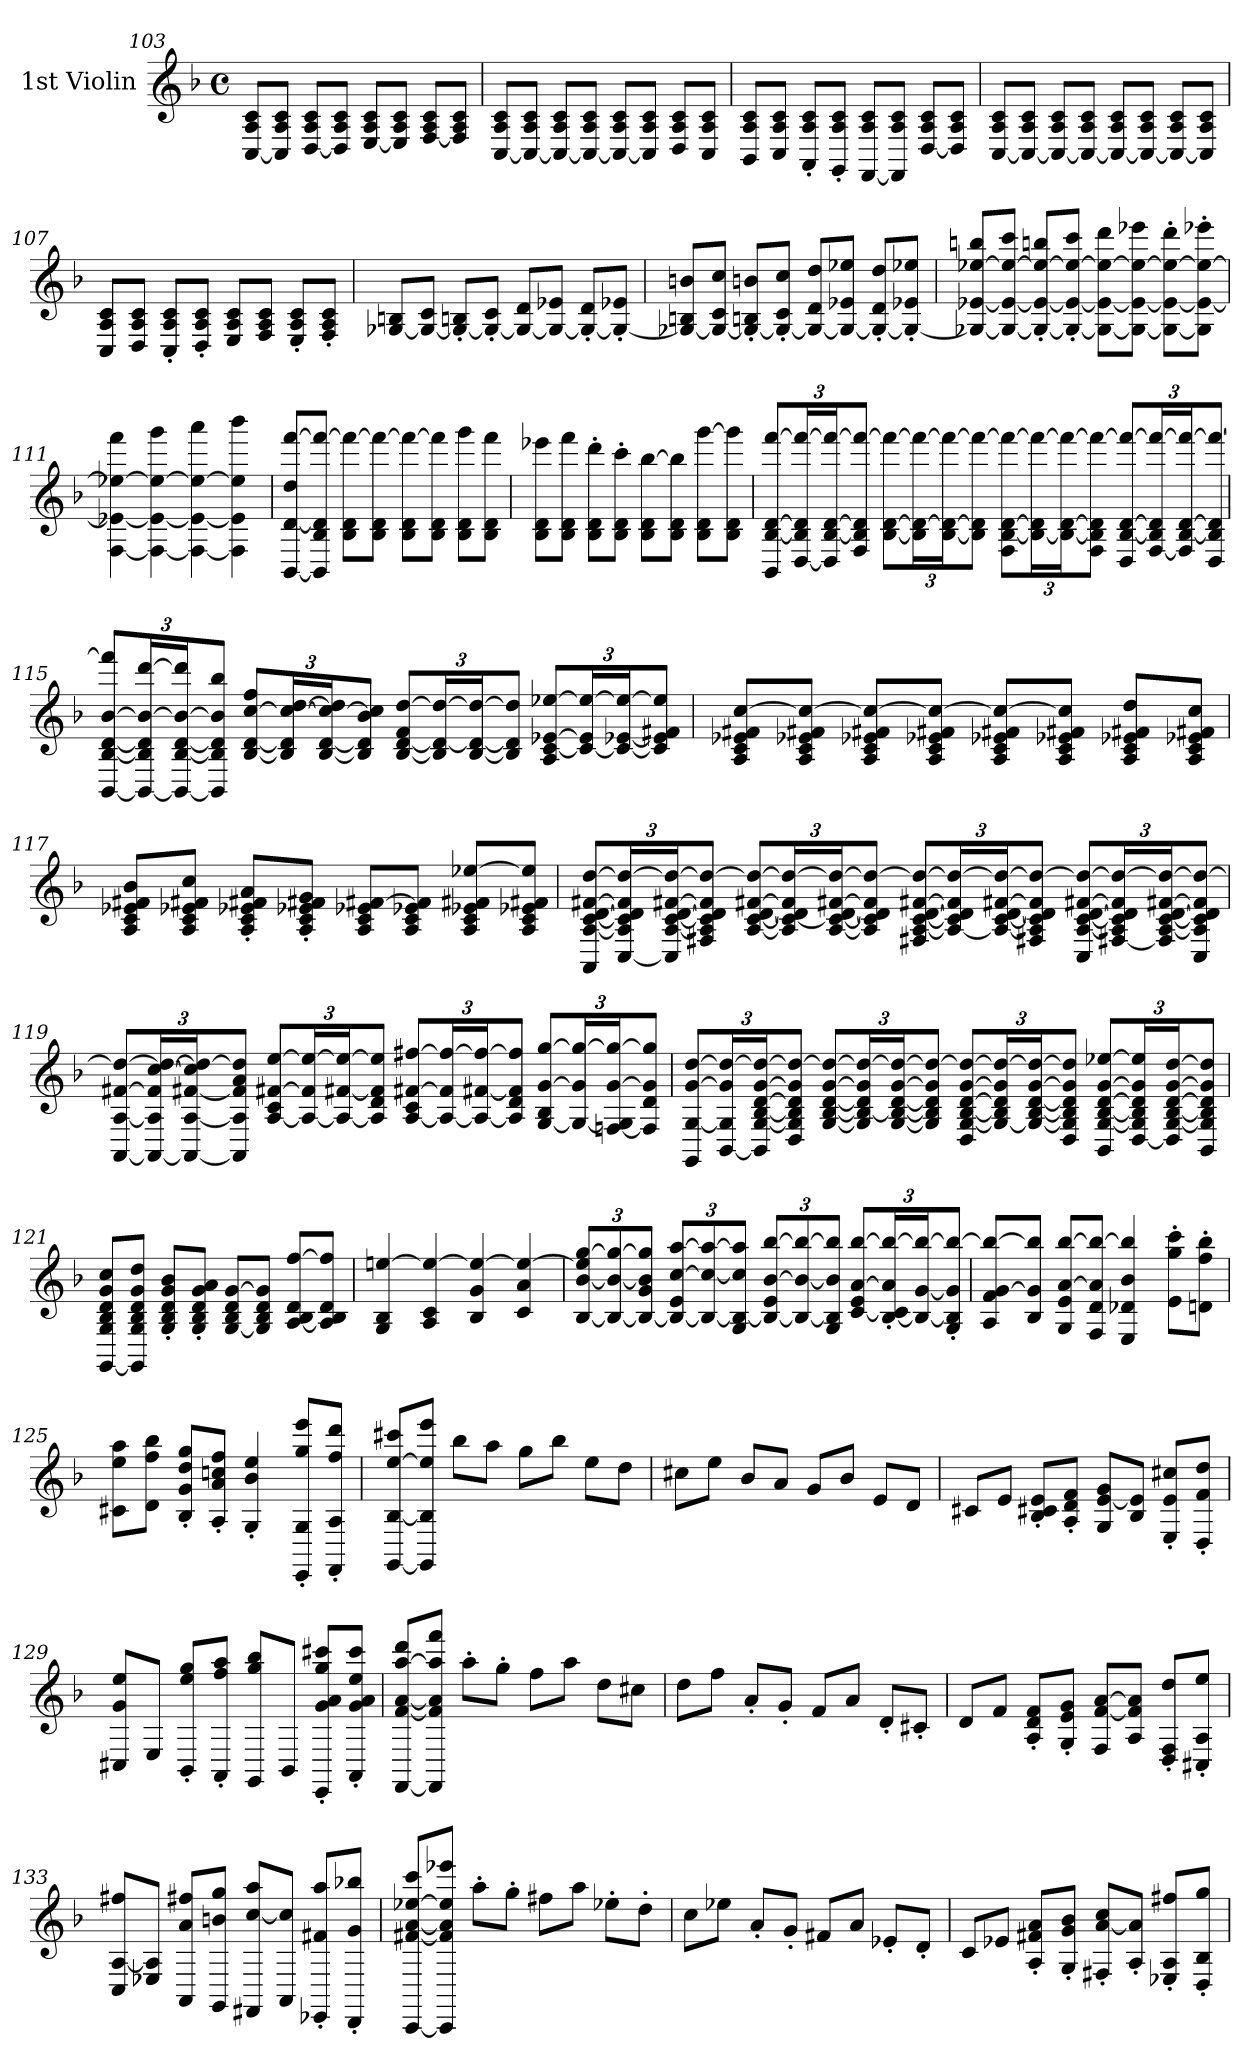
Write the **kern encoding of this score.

**kern
*part1
*staff1
*I"1st Violin
*I'Vln
*clefG2
*k[b-]
*M4/4
*met(c)
=103
[8C 8A 8cL
8C] 8A 8cJ
[8D 8A 8cL
8D] 8A 8cJ
[8E 8A 8cL
8E] 8A 8cJ
[8F 8A 8cL
8F] 8A 8cJ
=104
[8C 8A 8cL
8C_ 8A 8cJ
8C_ 8A 8cL
8C_ 8A 8cJ
8C_ 8A 8cL
8C] 8A 8cJ
8D 8A 8cL
8C 8A 8cJ
=105
8BB- 8A 8cL
8C 8A 8cJ
8AA' 8A' 8c'L
8GG' 8A' 8c'J
[8FF 8A 8cL
8FF] 8A 8cJ
[8D 8A 8cL
8D] 8A 8cJ
=106
[8C 8A 8cL
8C_ 8A 8cJ
8C_ 8A 8cL
8C_ 8A 8cJ
8C_ 8A 8cL
8C_ 8A 8cJ
8C_ 8A 8cL
8C] 8A 8cJ
=107
8C 8A 8cL
8D 8A 8cJ
8C' 8A' 8c'L
8D' 8A' 8c'J
8E 8A 8cL
8F 8A 8cJ
8E' 8A' 8c'L
8F' 8A' 8c'J
=108
[8G-X 8BnL
8G-_ 8cJ
8G-_' 8Bn'L
8G-_' 8c'J
8G-_ 8dL
8G-_ 8e-XJ
8G-_' 8d'L
8G-_' 8e-X'J
=109
8G-X_ 8Bn 8bnL
8G-_ 8c 8ccJ
8G-_' 8Bn' 8bn'L
8G-_' 8c' 8cc'J
8G-_ 8d 8ddL
8G-_ 8e-X 8ee-XJ
8G-_' 8d' 8dd'L
8G-_' 8e-X' 8ee-X'J
=110
8G-X_ [8e-X [8ee-X 8bbnL
8G-_ 8e-_ 8ee-_ 8cccJ
8G-_' 8e-_' 8ee-_' 8bbn'L
8G-_' 8e-_' 8ee-_' 8ccc'J
8G-_ 8e-_ 8ee-_ 8dddL
8G-_ 8e-_ 8ee-_ 8eee-XJ
8G-_' 8e-_' 8ee-_' 8ddd'L
8G-]' 8e-_' 8ee-_' 8eee-X'J
=111
[4F 4e-X_ 4ee-X_ 4fff
4F_ 4e-_ 4ee-_ 4ggg
4F_ 4e-_ 4ee-_ 4aaa
4F] 4e-] 4ee-] 4bbb-
=112
[8BB- [8d 8dd [8fffL
8BB-] 8B- 8d] 8fff_J
8B- 8d 8fff_L
8B- 8d 8fff_J
8B- 8d 8fff_L
8B- 8d 8fff]J
8B- 8d 8gggL
8B- 8d 8fffJ
=113
8B- 8d 8eee-XL
8B- 8d 8fffJ
8B-' 8d' 8ddd'L
8B-' 8d' 8ccc'J
8B- 8d [8bb-L
8B- 8d 8bb-]J
8B- 8d [8gggL
8B- 8d 8ggg]J
=114
12BB- [12B- [12d [12fffL
[24D 24B-] 24d] 24fff_L
24D] [24B- [24d 24fff_J
12F 12B-] 12d] 12fff_J
[12B- [12d 12fff_L
24B-] 24d_ 24fff_L
[24B- 24d_ 24fff_J
12B-] 12d] 12fff_J
12F [12B- [12d 12fff_L
24B-_ 24d] 24fff_L
24B-_ [24d 24fff_J
12F 12B-] 12d] 12fff_J
12D [12B- [12d 12fff_L
[24F 24B-] 24d] 24fff_L
24F] [24B- [24d 24fff_J
12D 12B-] 12d] 12fff_J
=115
[12BB- [12B- [12d [12b- 12fff]L
24BB-_ 24B-] 24d] 24b-_ [24dddL
24BB-_ [24B- [24d 24b-_ 24ddd]J
12BB-] 12B-] 12d] 12b-] 12bb-J
[12B- [12d [12cc 12ffL
24B-] 24d] 24cc_ [24ddL
[24B- [24d 24cc_ 24dd]J
12B-] 12d] 12b- 12cc]J
[12B- [12d 12f [12ddL
24B-] 24d_ 24dd_L
[24B- 24d_ 24dd_J
12B-] 12d] 12dd]J
12A [12c [12e-X [12ee-XL
24c_ 24e-] 24ee-_L
24c_ [24e-X 24ee-_J
12c] 12e-] 12f#X 12ee-]J
=116
8A 8c 8e-X 8f#X [8ccL
8A 8c 8e-X 8f#X 8cc_J
8A 8c 8e-X 8f#X 8cc_L
8A 8c 8e-X 8f#X 8cc_J
8A 8c 8e-X 8f#X 8cc_L
8A 8c 8e-X 8f#X 8cc]J
8A 8c 8e-X 8f#X 8ddL
8A 8c 8e-X 8f#X 8ccJ
=117
8A 8c 8e-X 8f#X 8b-L
8A 8c 8e-X 8f#X 8ccJ
8A' 8c' 8e-X' 8f#X' 8a'L
8A' 8c' 8e-X' 8f#X' 8g'J
8A 8c 8e-X [8f#XL
8A 8c 8e-X 8f#]J
8A 8c 8e-X 8f#X [8ee-XL
8A 8c 8e-X 8f#X 8ee-]J
=118
12AA [12A [12c [12d [12f#X [12ddL
[24C 24A] 24c] 24d] 24f#] 24dd_L
24C] [24A [24c [24d [24f#X 24dd_J
12F#X 12A] 12c] 12d] 12f#] 12dd_J
[12A [12c [12d [12f#X 12dd_L
24A] 24c_ 24d] 24f#] 24dd_L
[24A 24c_ [24d [24f#X 24dd_J
12A] 12c] 12d] 12f#] 12dd_J
12F#X [12A [12c [12d [12f#X 12dd_L
24A_ 24c] 24d] 24f#] 24dd_L
24A_ [24c [24d [24f#X 24dd_J
12F#X 12A] 12c] 12d] 12f#] 12dd_J
12C [12A [12c [12d [12f#X 12dd_L
[24F#X 24A] 24c] 24d] 24f#] 24dd_L
24F#] [24A [24c [24d [24f#X 24dd_J
12C 12A] 12c] 12d] 12f#] 12dd_J
=119
[12AA [12A [12f#X 12dd_L
24AA_ 24A] 24f#] [24cc 24dd_L
24AA_ [24A [24f#X 24cc] 24dd_J
12AA] 12A] 12f#] 12a 12dd]J
[12A 12c [12f#X [12eeL
24A_ 24f#] 24ee_L
24A_ [24f#X 24ee_J
12A] 12d 12f#] 12ee]J
[12A 12c [12f#X [12ff#XL
24A_ 24f#] 24ff#_L
24A_ [24f#X 24ff#_J
12A] 12d 12f#] 12ff#]J
[12G 12B- [12g [12ggL
24G_ 24g] 24gg_L
[24Fn 24G] [24g 24gg_J
12F] 12d 12g] 12gg]J
=120
12GG [12G [12g [12ddL
[24BB- 24G] 24g] 24dd_L
24BB-] [24G [24B- [24d [24g 24dd_J
12D 12G] 12B-] 12d] 12g] 12dd_J
[12G [12B- [12d [12g 12dd_L
24G] 24B-_ 24d] 24g] 24dd_L
[24G 24B-_ [24d [24g 24dd_J
12G] 12B-] 12d] 12g] 12dd_J
12D [12G [12B- [12d [12g 12dd_L
24G_ 24B-] 24d] 24g] 24dd_L
24G_ [24B- [24d [24g 24dd_J
12D 12G] 12B-] 12d] 12g] 12dd]J
12BB- [12G [12B- [12d [12g [12ee-XL
[24D 24G] 24B-] 24d] 24g] 24ee-]L
24D] [24G [24B- [24d [24g [24ddJ
12BB- 12G] 12B-] 12d] 12g] 12dd]J
=121
[8GG 8G 8B- 8d 8g 8ccL
8GG] 8G 8B- 8d 8g 8ddJ
8G' 8B-' 8d' 8g' 8b-'L
8G' 8B-' 8d' 8g' 8a'J
[8G 8B- 8d [8gL
8G] 8B- 8d 8g]J
[8A 8B- 8d [8ffL
8A] 8B- 8d 8ff]J
=122
4G 4B- [4een
4A 4c 4ee_
4B- 4g 4ee_
4c 4a 4ee_
=123
[12B- [12b- 12ee] [12ggL
12B-_ 12b-_ 12gg_
12B-_ 12g 12b-] 12gg]J
12B-_ 12e [12cc [12aaL
12B-_ 12cc_ 12aa_
12G 12B-_ 12cc] 12aa]J
12B-_ 12e [12b- [12bb-L
12B-_ 12b-_ 12bb-_
12G 12B-] 12b-] 12bb-]J
[12c 12e [12a [12bb-L
[24B-' 24c]' 24a]' 24bb-_'L
24B-_ [24g 24bb-_J
12G' 12B-]' 12g]' 12bb-_'J
=124
8A 8f [8g 8bb-_L
8B- 8g] 8bb-]J
8G 8e [8a [8bb-L
8F 8d 8a] 8bb-_J
4E 4d-X 4b- 4bb-]
8e' 8gg' 8ccc'L
8dn' 8ff' 8bb-'J
=125
8c#X 8ee 8aaL
8d 8ff 8bb-J
8B-' 8g' 8dd' 8gg'L
8A' 8a' 8ccn' 8ff'J
4G' 4b-' 4ee'
8EE' 8G' 8gg' 8eee'L
8FF' 8A' 8ff' 8ddd'J
=126
[8GG [8B- [8ee 8ccc#XL
8GG] 8B-] 8ee] 8eeeJ
8bb-L
8aaJ
8ggL
8bb-J
8eeL
8ddJ
=127
8cc#XL
8eeJ
8b-L
8aJ
8gL
8b-J
8eL
8dJ
=128
8c#XL
8eJ
8B-' 8c#X' 8e'L
8A' 8d' 8f'J
8G [8e 8gL
8B- 8e]J
8E' 8e' 8cc#X'L
8D' 8f' 8dd'J
=129
8C#X 8g 8eeL
8EJ
8BB-' 8ee' 8gg'L
8AA' 8ff' 8aa'J
8GG 8gg 8bb-L
8BB-J
8EE' 8g' 8a' 8gg' 8ccc#X'L
8AA' 8g' 8a' 8ee' 8ccc#'J
=130
[8FF [8f [8a [8aa 8dddL
8FF] 8f] 8a] 8aa] 8fffJ
8aa'L
8gg'J
8ffL
8aaJ
8ddL
8cc#XJ
=131
8ddL
8ffJ
8a'L
8g'J
8fL
8aJ
8d'L
8c#X'J
=132
8dL
8fJ
8A' 8d' 8f'L
8G' 8e' 8g'J
8F [8f [8aL
8A 8f] 8a]J
8D' 8F' 8dd'L
8C#X' 8A' 8ee'J
=133
8C [8A 8ff#XL
8E-X 8A]J
8AA 8a 8ff#XL
8GG 8bn 8ggJ
8FF#X [8cc 8aaL
8AA 8cc]J
8EE-X' 8f#X' 8aa'L
8DD' 8g' 8bb-X'J
=134
[8CC [8f#X [8a [8ee-X 8cccL
8CC] 8f#] 8a] 8ee-] 8eee-XJ
8aa'L
8gg'J
8ff#XL
8aaJ
8ee-X'L
8dd'J
=135
8ccL
8ee-XJ
8a'L
8g'J
8f#XL
8aJ
8e-X'L
8d'J
=136
8cL
8e-XJ
8A' 8f#X' 8a'L
8G' 8g' 8b-'J
8F#X' [8a' 8cc'L
8A' 8a]'J
8E-X' 8A' 8ff#X'L
8D' 8B-' 8gg'J
=
*-
